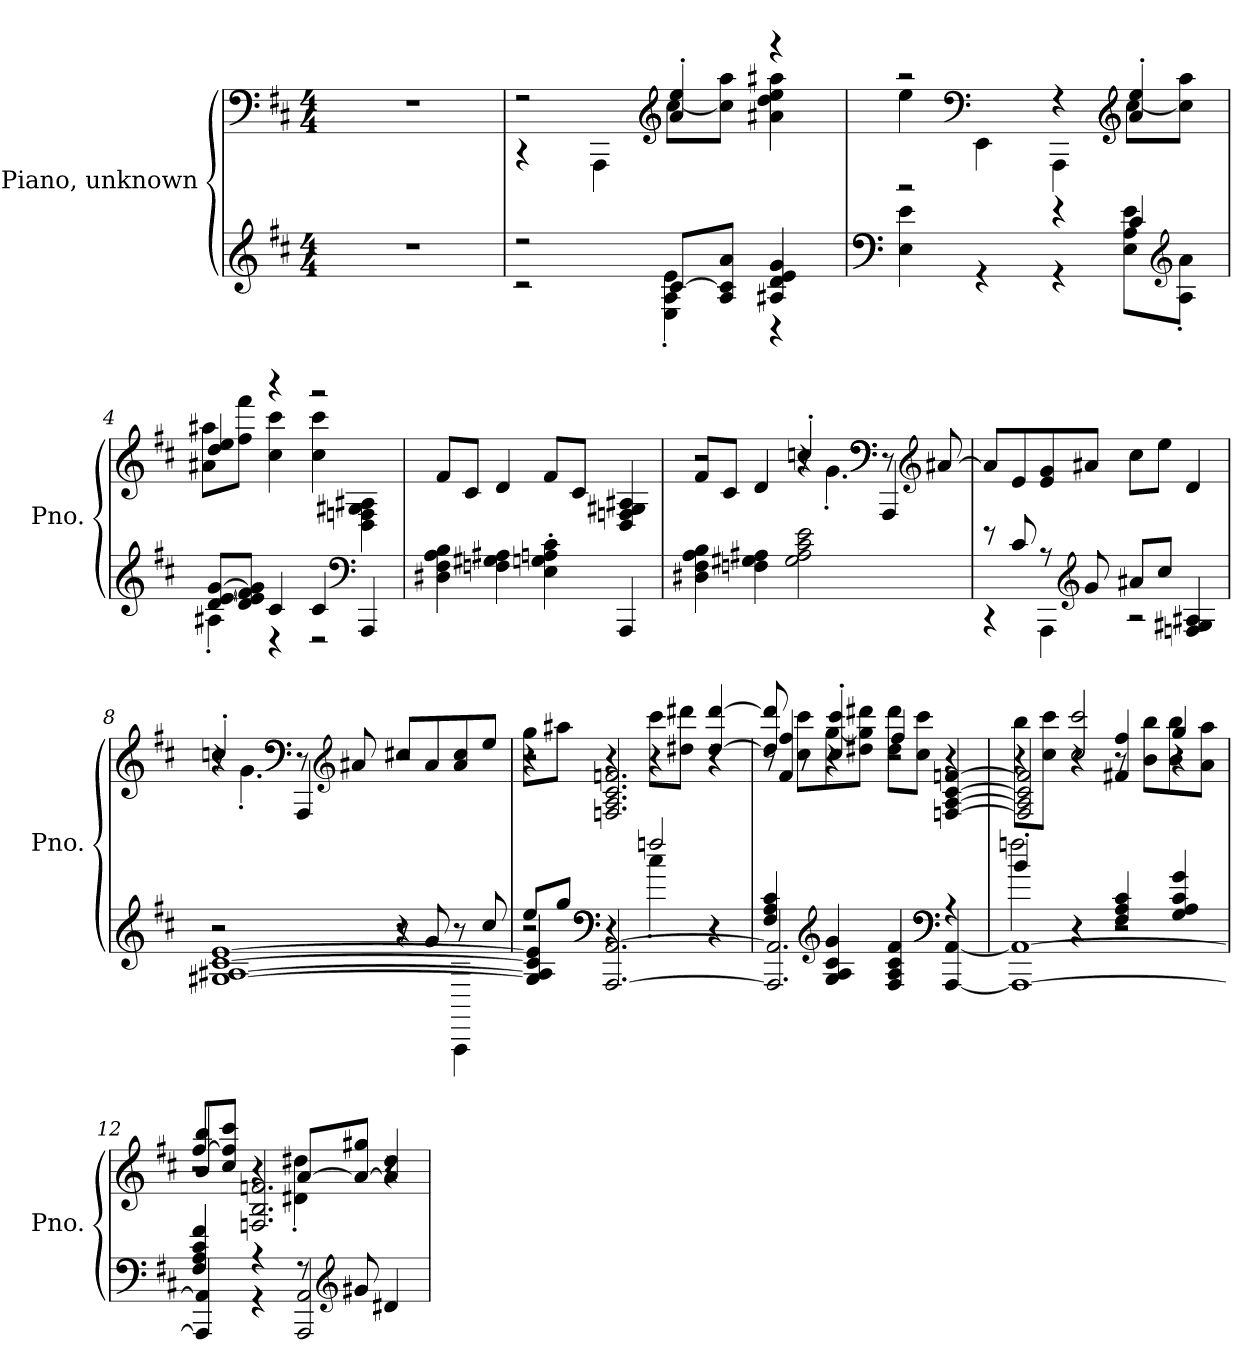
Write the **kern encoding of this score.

**kern	**kern
*part1	*part1
*staff2	*staff1
*I"Piano, unknown	*
*I'Pno.	*
*clefG2	*clefF4
*k[f#c#]	*k[f#c#]
*M4/4	*M4/4
*MM120	*MM120
=1	=1
1r	1r
=2	=2
*^	*^
2r	2r	2r	4r
.	.	.	4AAA\
*	*	*clefG2	*
[8c#/L	4E\' 4A\' 4e\'	4a/' 4ee/'	[8cc#\L
8A/ 8c#/] 8a/J	.	.	8cc#\] 8aa\J
4A#X/ 4d/ 4e/ 4g/	4r	4r	4a#X\ 4dd\ 4ee\ 4aa#X\
=3	=3	=3	=3
*clefF4	*	*	*
2r	4E\ 4e\	2r	4ee\
*	*	*clefF4	*
.	4r	.	4EE\
4r	4r	4r	4AAA\
*	*	*clefG2	*
4c#/	8E\ 8A\ 8e\L	4a/' 4ee/'	[8cc#\L
*clefG2	*	*	*
.	8A\' 8a\'J	.	8cc#\] 8aa\J
=4	=4	=4	=4
[8d/ [8e/ [8g/L	4A#X'\	4dd/ 4ee/	8a#X\ 8aa#X\L
8d/] 8e/] 8f#/ 8g/]J	.	.	8ff#\ 8fff#\J
4c#/	4r	4r	4cc#\ 4ccc#\
4c#/	2r	2r	4cc#\ 4ccc#\
*clefF4	*	*	*
4AAA/	.	.	4D\ 4Fn\ 4G#X\ 4A#X\
*v	*v	*	*
*	*v	*v
!!LO:LB:g=z
=5	=5
4D#X\ 4F#\ 4A\ 4B\	8f#/L
.	8c#/J
4Fn\ 4G#X\ 4A#X\	4d/
4E\' 4Gn\' 4An\' 4c#\'	8f#/L
.	8c#/J
4AAA/	4D/ 4Fn/ 4G#X/ 4A#X/
=6	=6
*	*^
*	*	*^
4D#X\ 4F#\ 4A\ 4B\	8f#/L	2r	2r
.	8c#/J	.	.
4Fn\ 4G#X\ 4A#X\	4d/	.	.
2G#\ 2A#\ 2c#\ 2e\	4ccn'/	8r	4r
.	.	4.g'\	.
*	*clefF4	*	*
.	8r	.	4AAA/
*	*clefG2	*	*
.	[8a#X/	.	.
*	*v	*v	*v
=7	=7
*^	*
8r	4r	8a#/L]
8c#/	.	8e/
8r	4AAA\	8e/ 8g/
*clefG2	*	*
8g/	.	8a#X/J
8a#X/L	2r	8cc#\L
8cc#/J	.	8ee\J
4Fn/ 4G#X/ 4A#X/	.	4d/
!!LO:LB:g=z
=8	=8	=8
*	*^	*^
*	*	*	*	*^
2r	2r	[1G#X [1A#X [1c# [1e	4ccn'/	8r	4r
.	.	.	.	4.g'\	.
*	*	*	*clefF4	*	*
.	.	.	8r	.	4AAA/
*	*	*	*clefG2	*	*
.	.	.	8a#X/	.	.
8r	4r	.	8cc#X/L	2r	2r
8g/	.	.	8a#/	.	.
8r	4AAA\	.	8a#/ 8cc#/	.	.
8cc#/	.	.	8ee/J	.	.
=9	=9	=9	=9	=9	=9
8ee/L	2r	4G#/] 4A#/] 4c#/] 4e/]	2r	8gg\L	4r
8gg/J	.	.	.	8aa#X\J	.
*clefF4	*	*	*	*	*
4r	.	[2.AAA/ [2.AA/	.	4r	2.Fn/ 2.A/ 2.c#/ 2.fn/
2ffn/	4cc#'\	.	4r	8ccc#\L	.
.	.	.	.	8dd#X\ 8ddd#X\J	.
.	4r	.	[4dd#/ [4ddd#/	4r	.
*	*v	*v	*	*	*
=10	=10	=10	=10	=10
4F#/ 4A/ 4c#/	2.AAA/] 2.AA/]	8dd#/] 8ddd#/]	8r	4f#/ 4ff#/
.	.	8r	8cc#\ 8ccc#\L	.
*clefG2	*	*	*	*
4G/ 4A/ 4c#/ 4g/	.	4r	[8gg\	4cc#/' 4ccc#/'
.	.	.	8dd#X\ 8gg\] 8ddd#X\J	.
4F#/ 4A/ 4c#/ 4f#/	.	2r	8dd#\ 8ddd#\L	4ff#/
.	.	.	8cc#\ 8ccc#\J	.
*clefF4	*	*	*	*
4r	[4AAA/ [4AA/	.	4r	[4Fn/ [4A/ [4c#/ [4fn/
!!LO:LB:g=z	!!	!!
=11	=11	=11	=11	=11
*	*^	*	*	*
4b'/	2ffn\	1AAA_ 1AA_	4r	8bb\L	2F/] 2A/] 2c#/] 2f/]
.	.	.	.	8cc#\ 8ccc#\J	.
4r	.	.	2cc#/ 2ccc#/	4r	.
4F#/ 4A/ 4c#/	2r	.	.	8r	4f#X/ 4ff#/
.	.	.	.	8b\ 8bb\L	.
4G/ 4A/ 4c#/ 4g/	.	.	4gg/	8b\ 8bb\	4r
.	.	.	.	8a\ 8aa\J	.
*	*v	*v	*	*	*
=12	=12	=12	=12	=12
4F#/ 4A/ 4c#/ 4f#/	4AAA/] 4AA/]	[8ff#/L	2r	4b/' 4bb/'
.	.	8cc#/ 8ff#/] 8ccc#/J	.	.
4r	4r	4r	.	2.Fn/ 2.B/ 2.fn/
8r	2AAA/ 2AA/	[8a/L	4d#X\' 4dd#X\'	.
*clefG2	*	*	*	*
8g#X/	.	8a/_ 8gg#X/J	.	.
4d#X/	.	4a/] 4dd#/	4r	.
*v	*v	*	*	*
*	*v	*v	*v
=	=
*-	*-
